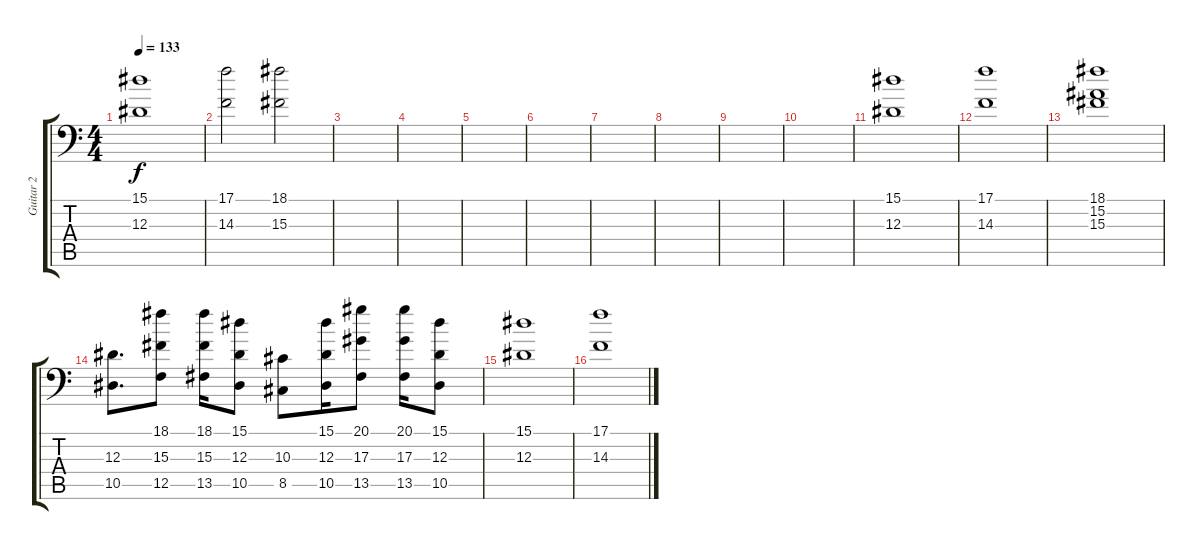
\track ("Guitar 2" "Guitar 2") {instrument stringensemble1}
\staff {score tabs}
\tuning (C4 G3 Eb3 Bb2 F2 Bb1) {hide}
\ts (4 4)
\tempo 133
\clef f4
\ks c
(15.1 12.3).1{dy f} |
(17.1 14.3).2 (18.1 15.3).2 |
|
|
|
|
|
|
|
|
(15.1 12.3).1 |
(17.1 14.3).1 |
(18.1 15.2 15.3).1 |
(12.3 10.5).8{d} (18.1 15.3 12.5).8 (18.1 15.3 13.5).16 (15.1 12.3 10.5).8 (10.3 8.5).8 (15.1 12.3 10.5).16 (20.1 17.3 13.5).8 (20.1 17.3 13.5).16 (15.1 12.3 10.5).8 |
(15.1 12.3).1 |
(17.1 14.3).1
